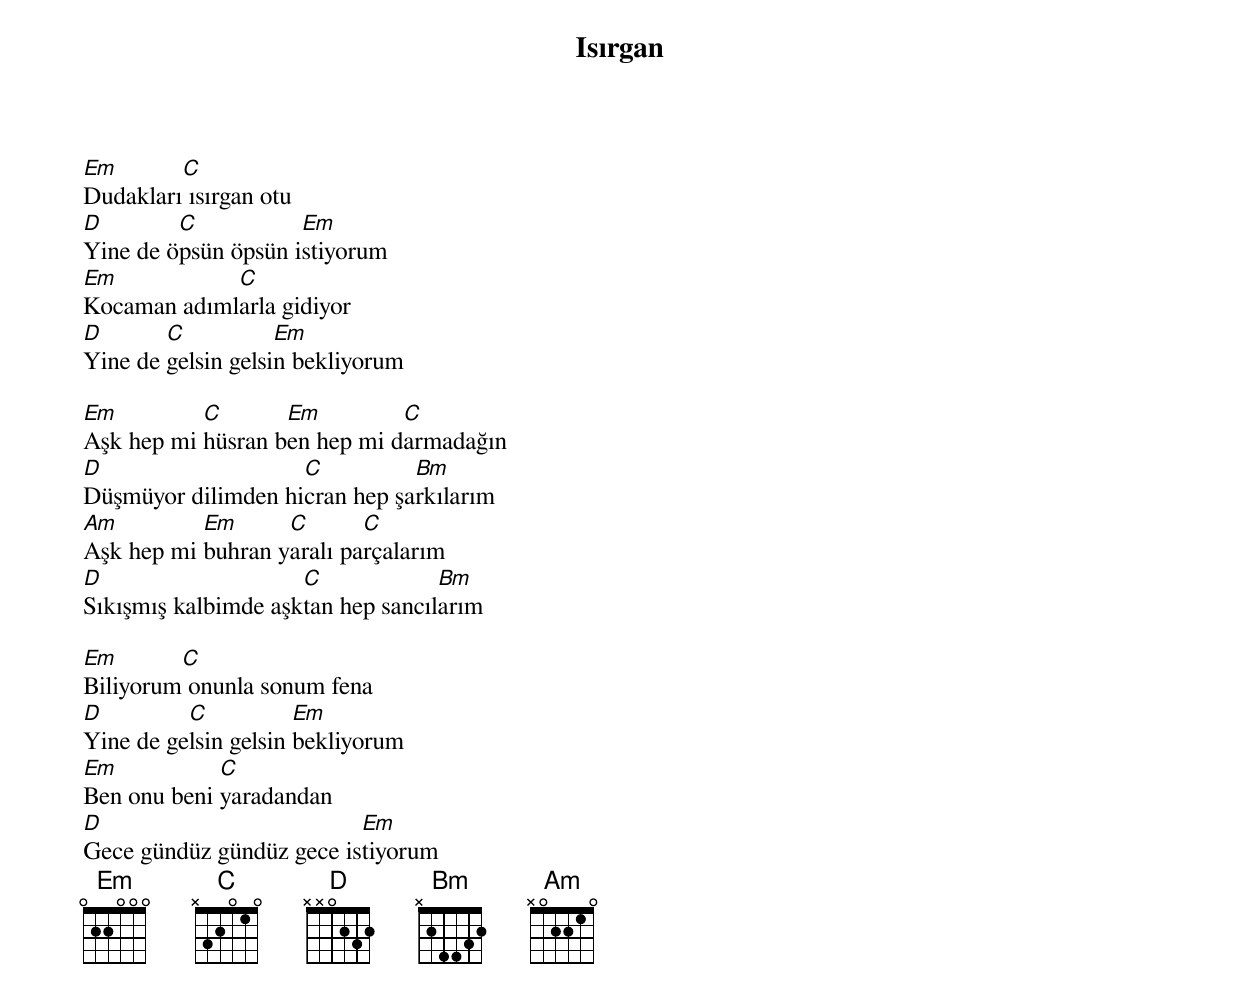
{title: Isırgan}
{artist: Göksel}

Em       C
Dudakları ısırgan otu
D        C           Em
Yine de öpsün öpsün istiyorum
Em           C
Kocaman adımlarla gidiyor
D       C           Em
Yine de gelsin gelsin bekliyorum

Em         C       Em         C
Aşk hep mi hüsran ben hep mi darmadağın
D                   C          Bm
Düşmüyor dilimden hicran hep şarkılarım
Am         Em      C       C
Aşk hep mi buhran yaralı parçalarım
D                    C             Bm
Sıkışmış kalbimde aşktan hep sancılarım

Em       C
Biliyorum onunla sonum fena
D         C           Em
Yine de gelsin gelsin bekliyorum
Em           C
Ben onu beni yaradandan
D                         Em
Gece gündüz gündüz gece istiyorum
